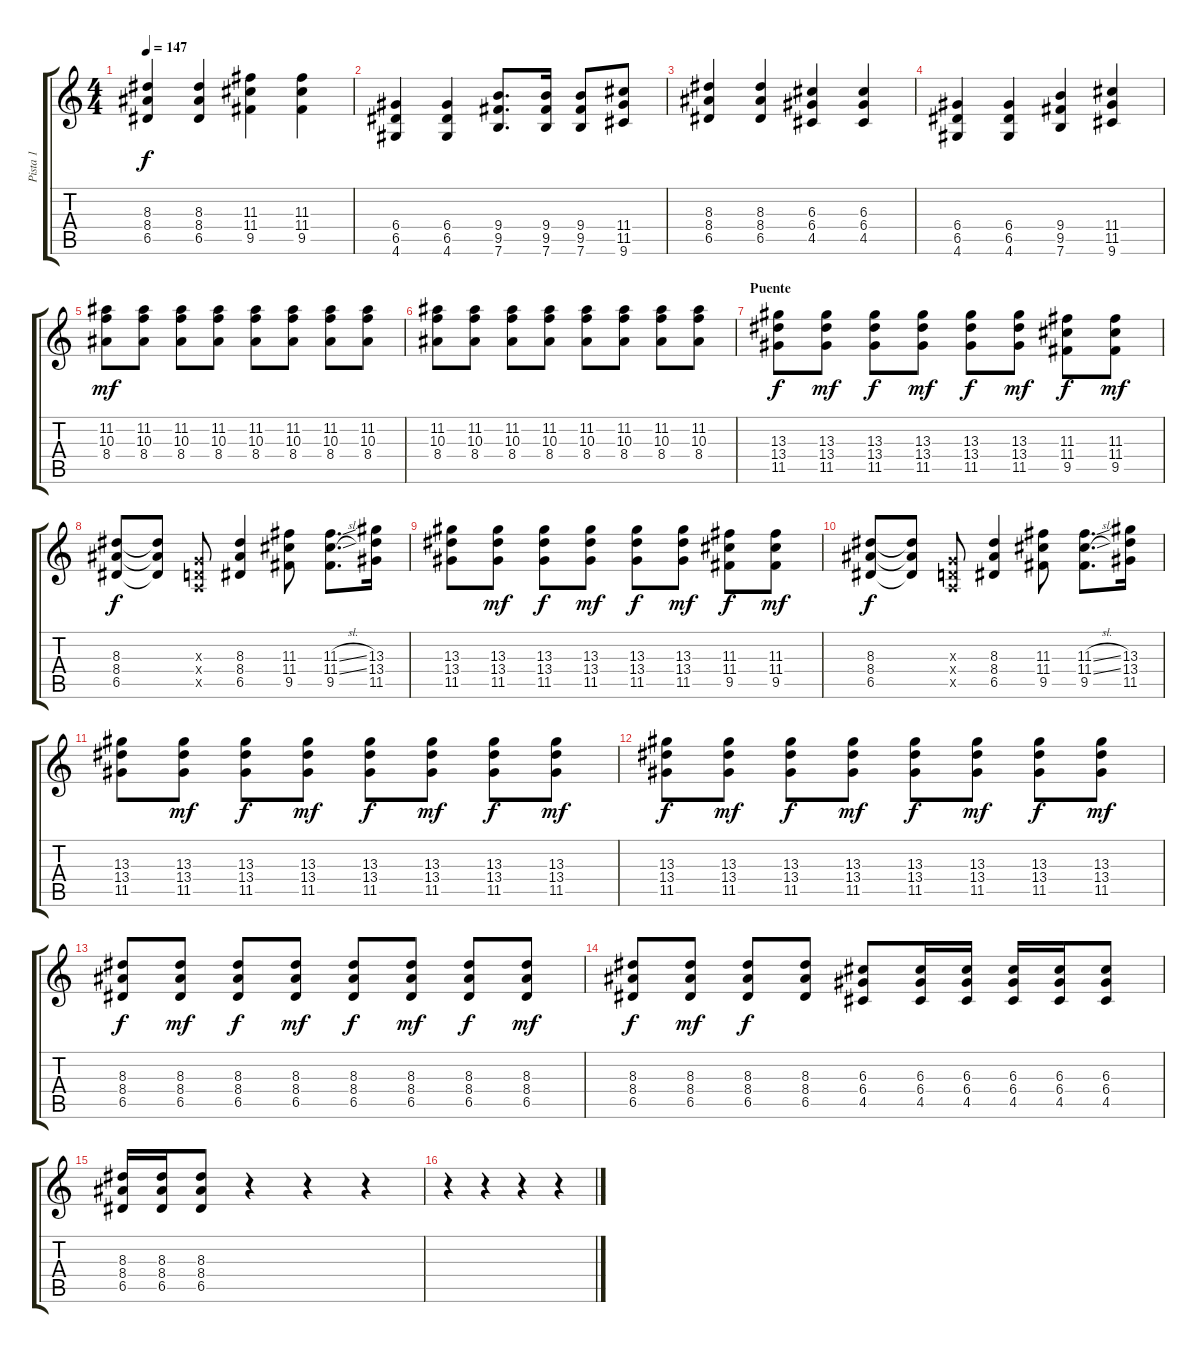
\track ("Pista 1" "Pista 1") {instrument distortionguitar}
\staff {score tabs}
\tuning (E4 B3 G3 D3 A2 E2) {hide}
\ts (4 4)
\tempo 147
\clef g2
\ks c
(8.3 8.4 6.5).4{dy f} (8.3 8.4 6.5).4 (11.3 11.4 9.5).4 (11.3 11.4 9.5).4 |
(6.4 6.5 4.6).4 (6.4 6.5 4.6).4 (9.4 9.5 7.6).8{d} (9.4 9.5 7.6).16 (9.4 9.5 7.6).8 (11.4 11.5 9.6).8 |
(8.3 8.4 6.5).4 (8.3 8.4 6.5).4 (6.3 6.4 4.5).4 (6.3 6.4 4.5).4 |
(6.4 6.5 4.6).4 (6.4 6.5 4.6).4 (9.4 9.5 7.6).4 (11.4 11.5 9.6).4 |
(11.2 10.3 8.4).8{dy mf} (11.2 10.3 8.4).8 (11.2 10.3 8.4).8 (11.2 10.3 8.4).8 (11.2 10.3 8.4).8 (11.2 10.3 8.4).8 (11.2 10.3 8.4).8 (11.2 10.3 8.4).8 |
(11.2 10.3 8.4).8 (11.2 10.3 8.4).8 (11.2 10.3 8.4).8 (11.2 10.3 8.4).8 (11.2 10.3 8.4).8 (11.2 10.3 8.4).8 (11.2 10.3 8.4).8 (11.2 10.3 8.4).8 |
\section ("" "Puente")
(13.3 13.4 11.5).8{dy f} (13.3 13.4 11.5).8{dy mf} (13.3 13.4 11.5).8{dy f} (13.3 13.4 11.5).8{dy mf} (13.3 13.4 11.5).8{dy f} (13.3 13.4 11.5).8{dy mf} (11.3 11.4 9.5).8{dy f} (11.3 11.4 9.5).8{dy mf} |
(8.3 8.4 6.5).8{dy f} (8.3{t} 8.4{t} 6.5{t}).8 (0.3{x} 0.4{x} 0.5{x}).8 (8.3 8.4 6.5).4 (11.3 11.4 9.5).8 (11.3{sl} 11.4{sl} 9.5).8{d} (13.3 13.4 11.5).16 |
(13.3 13.4 11.5).8 (13.3 13.4 11.5).8{dy mf} (13.3 13.4 11.5).8{dy f} (13.3 13.4 11.5).8{dy mf} (13.3 13.4 11.5).8{dy f} (13.3 13.4 11.5).8{dy mf} (11.3 11.4 9.5).8{dy f} (11.3 11.4 9.5).8{dy mf} |
(8.3 8.4 6.5).8{dy f} (8.3{t} 8.4{t} 6.5{t}).8 (0.3{x} 0.4{x} 0.5{x}).8 (8.3 8.4 6.5).4 (11.3 11.4 9.5).8 (11.3{sl} 11.4{sl} 9.5).8{d} (13.3 13.4 11.5).16 |
(13.3 13.4 11.5).8 (13.3 13.4 11.5).8{dy mf} (13.3 13.4 11.5).8{dy f} (13.3 13.4 11.5).8{dy mf} (13.3 13.4 11.5).8{dy f} (13.3 13.4 11.5).8{dy mf} (13.3 13.4 11.5).8{dy f} (13.3 13.4 11.5).8{dy mf} |
(13.3 13.4 11.5).8{dy f} (13.3 13.4 11.5).8{dy mf} (13.3 13.4 11.5).8{dy f} (13.3 13.4 11.5).8{dy mf} (13.3 13.4 11.5).8{dy f} (13.3 13.4 11.5).8{dy mf} (13.3 13.4 11.5).8{dy f} (13.3 13.4 11.5).8{dy mf} |
(8.3 8.4 6.5).8{dy f} (8.3 8.4 6.5).8{dy mf} (8.3 8.4 6.5).8{dy f} (8.3 8.4 6.5).8{dy mf} (8.3 8.4 6.5).8{dy f} (8.3 8.4 6.5).8{dy mf} (8.3 8.4 6.5).8{dy f} (8.3 8.4 6.5).8{dy mf} |
(8.3 8.4 6.5).8{dy f} (8.3 8.4 6.5).8{dy mf} (8.3 8.4 6.5).8{dy f} (8.3 8.4 6.5).8 (6.3 6.4 4.5).8 (6.3 6.4 4.5).16 (6.3 6.4 4.5).16 (6.3 6.4 4.5).16 (6.3 6.4 4.5).16 (6.3 6.4 4.5).8 |
(8.3 8.4 6.5).16 (8.3 8.4 6.5).16 (8.3 8.4 6.5).8 r.4 r.4 r.4 |
r.4 r.4 r.4 r.4
